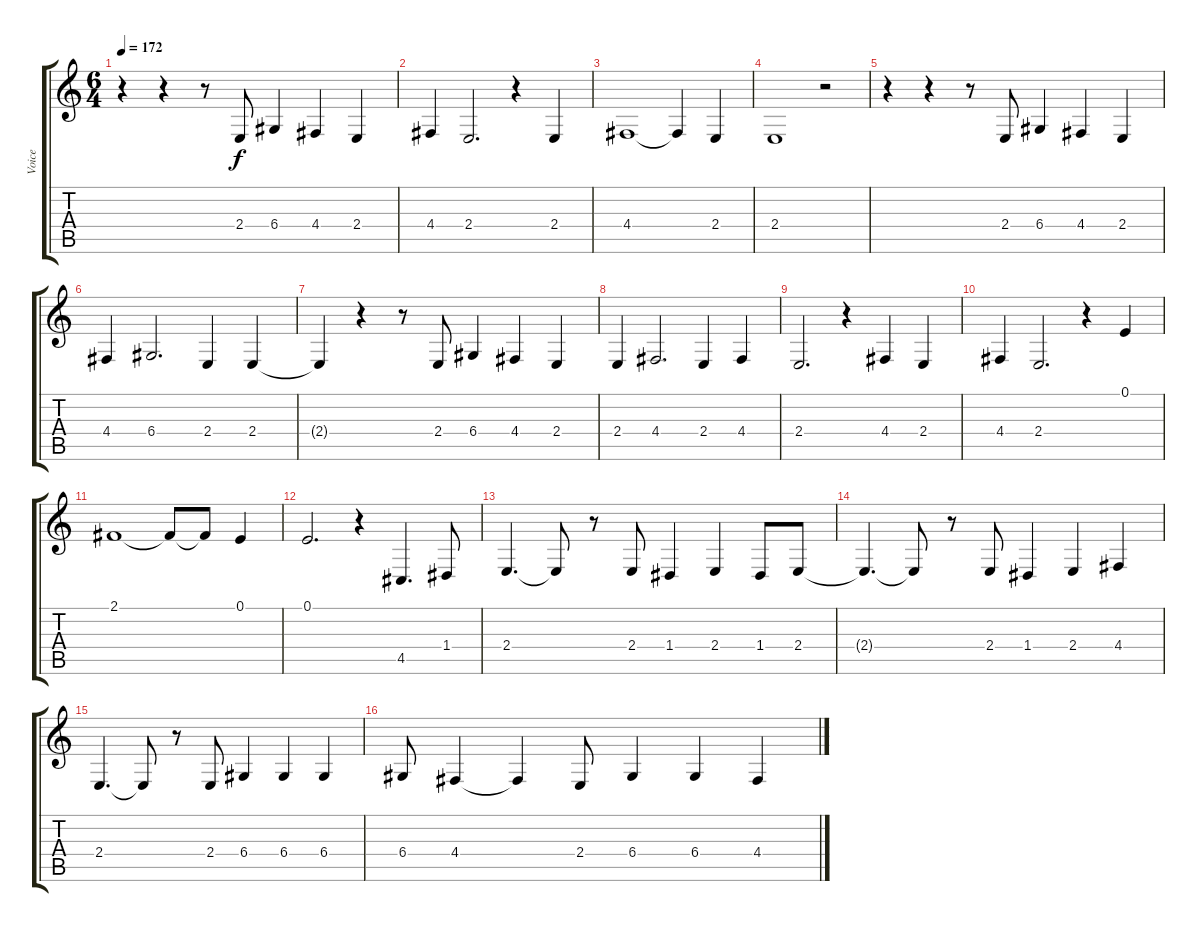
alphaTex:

\track ("Voice" "Voice") {instrument cello}
\staff {score tabs}
\tuning (E4 B3 G3 D3 A2 E2) {hide}
\ts (6 4)
\tempo 172
\clef g2
\ks c
r.4{dy f} r.4 r.8 2.4.8 6.4.4 4.4.4 2.4.4 |
4.4.4 2.4.2{d} r.4 2.4.4 |
4.4.1 4.4{t}.4 2.4.4 |
2.4.1 r.2 |
r.4 r.4 r.8 2.4.8 6.4.4 4.4.4 2.4.4 |
4.4.4 6.4.2{d} 2.4.4 2.4.4 |
2.4{t}.4 r.4 r.8 2.4.8 6.4.4 4.4.4 2.4.4 |
2.4.4 4.4.2{d} 2.4.4 4.4.4 |
2.4.2{d} r.4 4.4.4 2.4.4 |
4.4.4 2.4.2{d} r.4 0.1.4 |
2.1.1 2.1{t}.8 2.1{t}.8 0.1.4 |
0.1.2{d} r.4 4.5.4{d volume 15} 1.4.8 |
2.4.4{d} 2.4{t}.8 r.8 2.4.8 1.4.4 2.4.4 1.4.8 2.4.8 |
2.4{t}.4{d} 2.4{t}.8 r.8 2.4.8 1.4.4 2.4.4 4.4.4 |
2.4.4{d} 2.4{t}.8 r.8 2.4.8 6.4.4 6.4.4 6.4.4 |
6.4.8 4.4.4 4.4{t}.4 2.4.8 6.4.4 6.4.4 4.4.4
